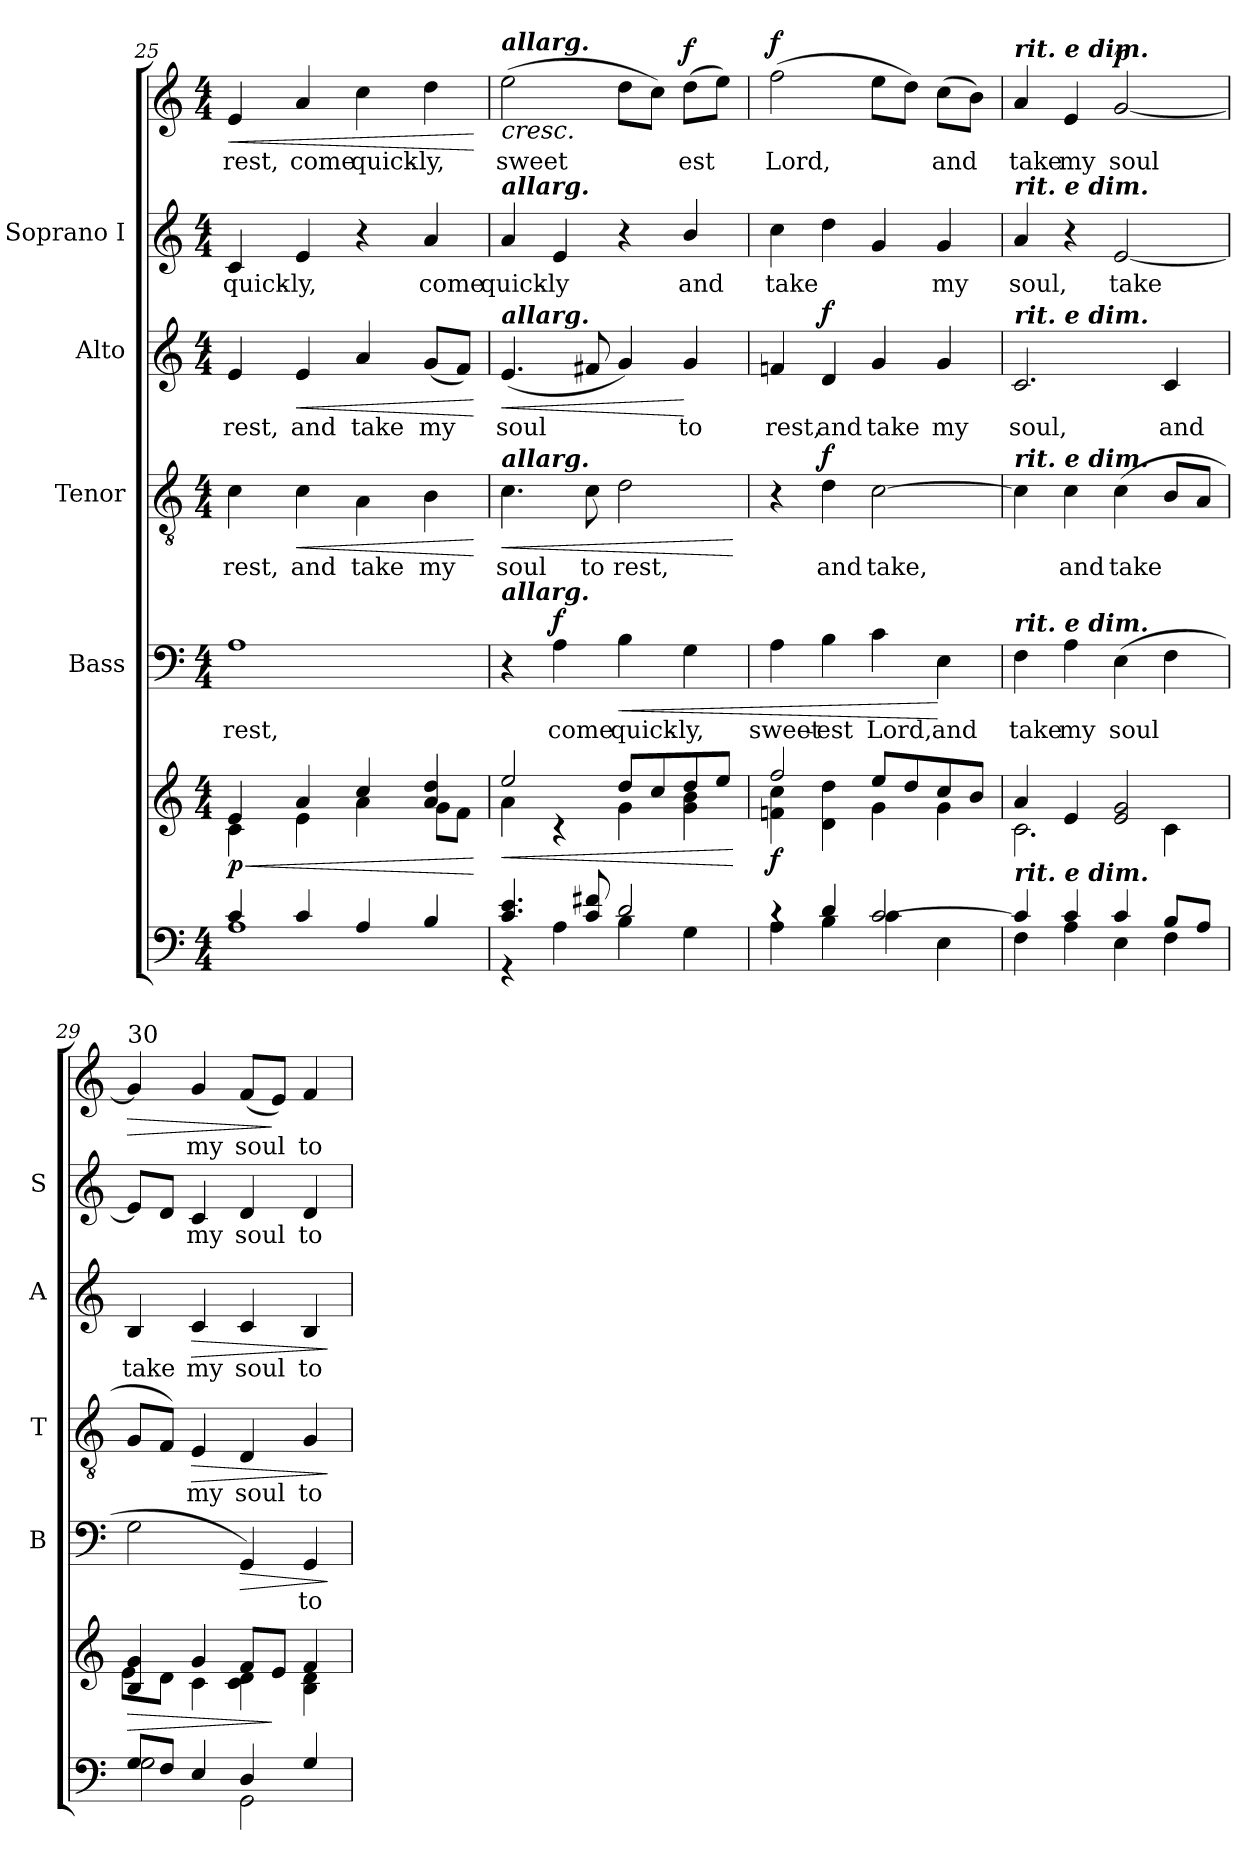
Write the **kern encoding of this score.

**kern	**kern	**dynam	**kern	**text	**dynam	**kern	**text	**dynam	**kern	**text	**dynam	**kern	**text	**kern	**text	**dynam
*part5	*part5	*part5	*part4	*part4	*part4	*part3	*part3	*part3	*part2	*part2	*part2	*part1	*part1	*part1	*part1	*part1
*staff7	*staff6	*staff6/7	*staff5	*staff5	*staff5	*staff4	*staff4	*staff4	*staff3	*staff3	*staff3	*staff2	*staff2	*staff1	*staff1	*staff1/2
*	*	*	*I"Bass	*	*	*I"Tenor	*	*	*I"Alto	*	*	*I"Soprano I	*	*	*	*
*	*	*	*I'B	*	*	*I'T	*	*	*I'A	*	*	*I'S	*	*	*	*
*clefF4	*clefG2	*	*clefF4	*	*	*clefGv2	*	*	*clefG2	*	*	*clefG2	*	*clefG2	*	*
*k[]	*k[]	*	*k[]	*	*	*k[]	*	*	*k[]	*	*	*k[]	*	*k[]	*	*
*C:	*C:	*	*C:	*	*	*C:	*	*	*C:	*	*	*C:	*	*C:	*	*
*M4/4	*M4/4	*	*M4/4	*	*	*M4/4	*	*	*M4/4	*	*	*M4/4	*	*M4/4	*	*
=25	=25	=25	=25	=25	=25	=25	=25	=25	=25	=25	=25	=25	=25	=25	=25	=25
*^	*	*	*	*	*	*	*	*	*	*	*	*	*	*	*	*
!	!	!	!LO:HP:b	!	!LO:LY:b	!	!	!LO:LY:b	!	!	!LO:LY:b	!	!	!LO:LY:b	!	!LO:LY:b	!LO:HP:b
*	*	*^	*	*	*	*	*	*	*	*	*	*	*	*	*	*	*
!	!	!	!	!LO:DY:n=1:b	!	!	!	!	!	!	!	!	!	!	!	!	!	!
4c/	1A	4e/	4c\	< p	1A	rest,	.	4c\	rest,	.	4e/	rest,	.	4c/	quick-	4e/	rest,	<
!	!	!	!	!	!	!	!	!	!LO:LY:b	!LO:HP:b	!	!LO:LY:b	!LO:HP:b	!	!LO:LY:b	!	!LO:LY:b	!
4c/	.	4a/	4e\	.	.	.	.	4c\	and	<	4e/	and	<	4e/	-ly,	4a/	come	.
!	!	!	!	!	!	!	!	!	!LO:LY:b	!	!	!LO:LY:b	!	!	!	!	!LO:LY:b	!
4A/	.	4cc/	4a\	.	.	.	.	4A\	take	.	4a/	take	.	4r	.	4cc\	quick-	.
!	!	!	!	!	!	!	!	!	!LO:LY:b	!	!	!LO:LY:b	!	!	!LO:LY:b	!	!LO:LY:b	!
4B/	.	4a/ 4dd/	8g\L	.	.	.	.	4B\	my	.	(<8g/L	my	.	4a/	come	4dd\	-ly,	.
.	.	.	8f\J	.	.	.	.	.	.	.	8f/J)	.	.	.	.	.	.	.
*v	*v	*	*	*	*	*	*	*	*	*	*	*	*	*	*	*	*	*
*	*v	*v	*	*	*	*	*	*	*	*	*	*	*	*	*	*	*
.	.	[	.	.	.	.	.	[	.	.	[	.	.	.	.	[
!!LO:PB:g=z
=26	=26	=26	=26	=26	=26	=26	=26	=26	=26	=26	=26	=26	=26	=26	=26	=26
*^	*	*	*	*	*	*	*	*	*	*	*	*	*	*	*	*
!	!	!	!	!	!	!	!	!	!	!	!	!	!	!	!LO:TX:a:Bi:t=allarg.	!	!
!	!	!	!	!	!	!	!	!	!	!	!	!	!LO:TX:a:Bi:t=allarg.	!	!	!	!
!	!	!	!	!	!	!	!	!	!	!LO:TX:a:Bi:t=allarg.	!	!	!	!	!	!	!
!	!	!	!	!	!	!	!LO:TX:a:Bi:t=allarg.	!	!	!	!	!	!	!	!	!	!
!	!	!	!	!LO:TX:a:Bi:t=allarg.	!	!	!	!	!	!	!	!	!	!	!	!	!
!	!	!LO:TX:a:Bi:t=allarg.	!	!	!	!	!	!	!	!	!	!	!	!	!	!	!
!	!	!	!LO:HP:b	!	!	!	!	!LO:LY:b	!LO:HP:b	!	!LO:LY:b	!LO:HP:b	!	!LO:LY:b	!	!LO:LY:b	!LO:HP:b
*	*	*^	*	*	*	*	*	*	*	*	*	*	*	*	*	*	*
4.c/ 4.e/	4r	2ee/	4a\	<	4r	.	.	4.c\	soul	<	(<4.e/	soul	<	4a/	quick-	(>2ee\	sweet­	<
!	!	!	!	!	!	!LO:LY:b	!LO:DY:b	!	!	!	!	!	!	!	!LO:LY:b	!	!	!
.	4A\	.	4rc	.	4A\	come	f	.	.	.	.	.	.	4e/	-ly	.	.	.
!	!	!	!	!	!	!	!	!	!LO:LY:b	!	!	!	!	!	!	!	!	!
8c/ 8f#X/	.	.	.	.	.	.	.	8c\	to	.	8f#X/	.	.	.	.	.	.	.
!	!	!	!	!	!	!LO:LY:b	!LO:HP:b	!	!LO:LY:b	!	!	!	!	!	!	!	!	!
2d/	4B\	8dd/L	4g\	.	4B\	quick-	<	2d\	rest,	.	4g/)	.	.	4r	.	8dd\L	.	.
.	.	8cc/	.	.	.	.	.	.	.	.	.	.	.	.	.	8cc\J)	.	.
!	!	!	!	!	!	!LO:LY:b	!	!	!	!	!	!LO:LY:b	!	!	!LO:LY:b	!	!LO:LY:b	!LO:DY:b=2
.	4G\	8dd/	4g\ 4b\	.	4G\	-ly,	.	.	.	.	4g/	to	[	4b/	and	(>8dd\L	est	f
.	.	8ee/J	.	.	.	.	.	.	.	.	.	.	.	.	.	8ee\J)	.	.
*v	*v	*	*	*	*	*	*	*	*	*	*	*	*	*	*	*	*	*
*	*v	*v	*	*	*	*	*	*	*	*	*	*	*	*	*	*	*
.	.	[	.	.	.	.	.	[	.	.	.	.	.	.	.	[
=27	=27	=27	=27	=27	=27	=27	=27	=27	=27	=27	=27	=27	=27	=27	=27	=27
*^	*^	*	*	*	*	*	*	*	*	*	*	*	*	*	*	*
!	!	!	!	!LO:DY:b	!	!LO:LY:b	!	!	!	!	!	!LO:LY:b	!	!	!LO:LY:b	!	!LO:LY:b	!LO:DY:b
4rc	4A\	2ff/	4fni\ 4cc\	f	4A\	sweet-	.	4r	.	.	4fni/	rest,	.	4cc\	take	(>2ff\	Lord,	f
!	!	!	!	!	!	!LO:LY:b	!	!	!LO:LY:b	!LO:DY:b	!	!LO:LY:b	!LO:DY:b	!	!	!	!	!
4d/	4B\	.	4d\ 4dd\	.	4B\	-est	.	4d\	and	f	4d/	and	f	4dd\	.	.	.	.
!	!	!	!	!	!	!LO:LY:b	!	!	!LO:LY:b	!	!	!LO:LY:b	!	!	!	!	!	!
[>2c/	4c\	8ee/L	4g\	.	4c\	Lord,	.	[2c\	take,	.	4g/	take	.	4g/	.	8ee\L	.	.
.	.	8dd/	.	.	.	.	.	.	.	.	.	.	.	.	.	8dd\J)	.	.
!	!	!	!	!	!	!LO:LY:b	!	!	!	!	!	!LO:LY:b	!	!	!LO:LY:b	!	!LO:LY:b	!
.	4E\	8cc/	4g\	.	4E\	and	[	.	.	.	4g/	my	.	4g/	my	(>8cc\L	and	.
.	.	8b/J	.	.	.	.	.	.	.	.	.	.	.	.	.	8b\J)	.	.
=28	=28	=28	=28	=28	=28	=28	=28	=28	=28	=28	=28	=28	=28	=28	=28	=28	=28	=28
!	!	!	!	!	!	!	!	!	!	!	!	!	!	!	!	!LO:TX:a:Bi:t=rit. e dim.	!	!
!	!	!	!	!	!	!	!	!	!	!	!	!	!	!LO:TX:a:Bi:t=rit. e dim.	!	!	!	!
!	!	!	!	!	!	!	!	!	!	!	!LO:TX:a:Bi:t=rit. e dim.	!	!	!	!	!	!	!
!	!	!	!	!	!	!	!	!LO:TX:a:Bi:t=rit. e dim.	!	!	!	!	!	!	!	!	!	!
!	!	!	!	!	!LO:TX:a:Bi:t=rit. e dim.	!	!	!	!	!	!	!	!	!	!	!	!	!
!LO:TX:a:Bi:t=rit. e dim.	!	!	!	!	!	!	!	!	!	!	!	!	!	!	!	!	!	!
!	!	!	!	!	!	!LO:LY:b	!	!	!	!	!	!LO:LY:b	!	!	!LO:LY:b	!	!LO:LY:b	!
4c/]	4F\	4a/	2.c\	.	4F\	take	.	4c\]	.	.	2.c/	soul,	.	4a/	soul,	4a/	take	.
!	!	!	!	!	!	!LO:LY:b	!	!	!LO:LY:b	!	!	!	!	!	!	!	!LO:LY:b	!
4c/	4A\	4e/	.	.	4A\	my	.	4c\	and	.	.	.	.	4r	.	4e/	my	.
!	!	!	!	!	!	!LO:LY:b	!	!	!LO:LY:b	!	!	!	!	!	!LO:LY:b	!	!LO:LY:b	!LO:DY:b=2
4c/	4E\	2e/ 2g/	.	.	(>4E\	soul	.	(<4c\	take	.	.	.	.	[2e/	take	[2g/	soul	p
!	!	!	!	!	!	!	!	!	!	!	!	!LO:LY:b	!	!	!	!	!	!
8B/L	4F\	.	4c\	.	4F\	.	.	8B/L	.	.	4c/	and	.	.	.	.	.	.
8A/J	.	.	.	.	.	.	.	8A/J	.	.	.	.	.	.	.	.	.	.
=29	=29	=29	=29	=29	=29	=29	=29	=29	=29	=29	=29	=29	=29	=29	=29	=29	=29	=29
!	!	!	!	!	!	!	!	!	!	!	!	!	!	!	!	!LO:TX:a:t=30	!	!
!	!	!	!	!LO:HP:b	!	!	!	!	!	!	!	!LO:LY:b	!	!	!	!	!	!LO:HP:b
8G/L	2G\	4B/ 4g/	8e\L	>	2G\	.	.	8G/L	.	.	4B/	take	.	8e/L]	.	4g/]	.	>
8F/J	.	.	8d\J	.	.	.	.	8F/J)	.	.	.	.	.	8d/J	.	.	.	.
!	!	!	!	!	!	!	!	!	!LO:LY:b	!LO:HP:b	!	!LO:LY:b	!LO:HP:b	!	!LO:LY:b	!	!LO:LY:b	!
4E/	.	4g/	4c\	.	.	.	.	4E/	my	>	4c/	my	>	4c/	my	4g/	my	.
!	!	!	!	!	!	!	!LO:HP:b	!	!LO:LY:b	!	!	!LO:LY:b	!	!	!LO:LY:b	!	!LO:LY:b	!
4D/	2GG\	8f/L	4c\ 4d\	.	4GG/)	.	>	4D/	soul	.	4c/	soul	.	4d/	soul	(<8f/L	soul	.
.	.	8e/J	.	]	.	.	.	.	.	.	.	.	.	.	.	8e/J)	.	]
!	!	!	!	!	!	!LO:LY:b	!	!	!LO:LY:b	!	!	!LO:LY:b	!	!	!LO:LY:b	!	!LO:LY:b	!
4G/	.	4f/	4B\ 4d\	.	4GG/	to	.	4G/	to	.	4B/	to	.	4d/	to	4f/	to	.
*v	*v	*	*	*	*	*	*	*	*	*	*	*	*	*	*	*	*	*
*	*v	*v	*	*	*	*	*	*	*	*	*	*	*	*	*	*	*
.	.	.	.	.	]	.	.	]	.	.	]	.	.	.	.	.
=	=	=	=	=	=	=	=	=	=	=	=	=	=	=	=	=
*-	*-	*-	*-	*-	*-	*-	*-	*-	*-	*-	*-	*-	*-	*-	*-	*-
